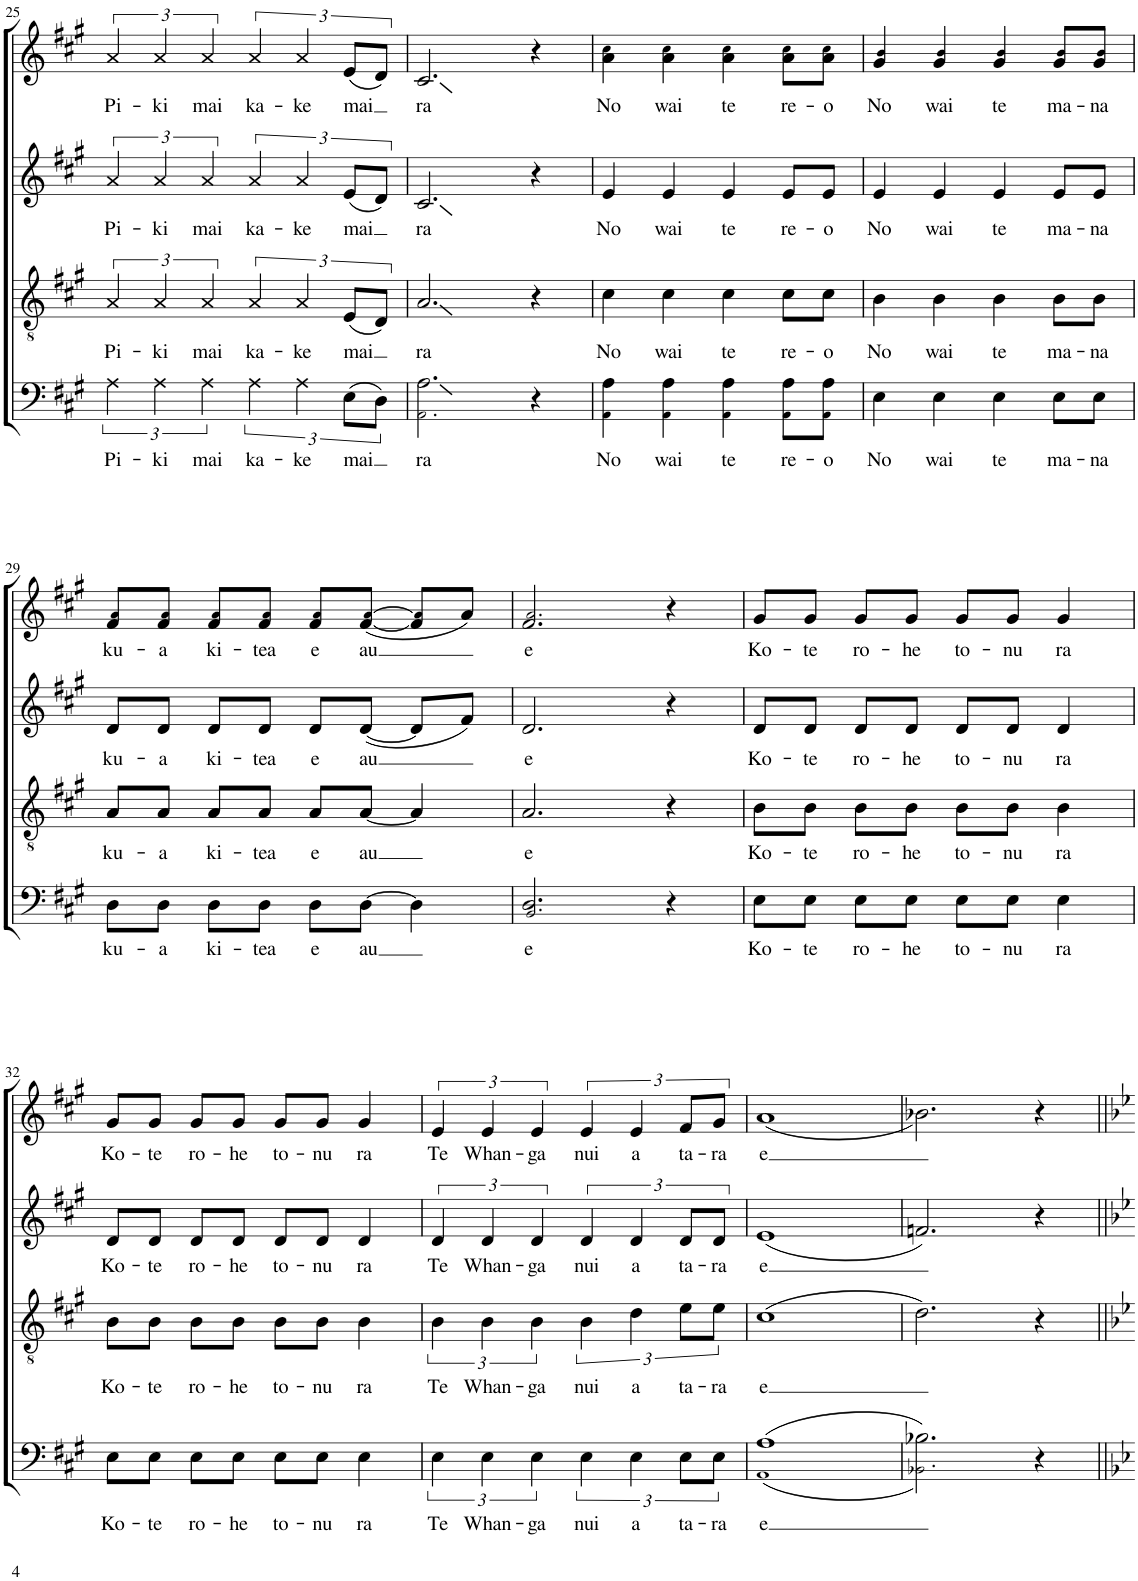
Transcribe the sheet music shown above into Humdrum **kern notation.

**kern	**text	**kern	**text	**kern	**text	**kern	**text
*part4	*part4	*part3	*part3	*part2	*part2	*part1	*part1
*staff4	*staff4	*staff3	*staff3	*staff2	*staff2	*staff1	*staff1
*I"B	*	*I"T	*	*I"A	*	*I"S	*
!!LO:PB:g=z
*clefF4	*	*clefGv2	*	*clefG2	*	*clefG2	*
*k[f#c#g#]	*	*k[f#c#g#]	*	*k[f#c#g#]	*	*k[f#c#g#]	*
*M4/4	*	*M4/4	*	*M4/4	*	*M4/4	*
=25	=25	=25	=25	=25	=25	=25	=25
!	!LO:LY:b	!	!LO:LY:b	!	!LO:LY:b	!	!LO:LY:b
6A\	Pi-	6A/	Pi-	6a/	Pi-	6a/	Pi-
!	!LO:LY:b	!	!LO:LY:b	!	!LO:LY:b	!	!LO:LY:b
6A\	-ki	6A/	-ki	6a/	-ki	6a/	-ki
!	!LO:LY:b	!	!LO:LY:b	!	!LO:LY:b	!	!LO:LY:b
6A\	mai	6A/	mai	6a/	mai	6a/	mai
!	!LO:LY:b	!	!LO:LY:b	!	!LO:LY:b	!	!LO:LY:b
6A\	ka-	6A/	ka-	6a/	ka-	6a/	ka-
!	!LO:LY:b	!	!LO:LY:b	!	!LO:LY:b	!	!LO:LY:b
6A\	-ke	6A/	-ke	6a/	-ke	6a/	-ke
!	!LO:LY:b	!	!LO:LY:b	!	!LO:LY:b	!	!LO:LY:b
(12E\L	mai	(12E/L	mai	(12e/L	mai	(12e/L	mai
12D\J)	.	12D/J)	.	12d/J)	.	12d/J)	.
=26	=26	=26	=26	=26	=26	=26	=26
!	!LO:LY:b	!	!LO:LY:b	!	!LO:LY:b	!	!LO:LY:b
2.AA!\ 2.A\	ra	2.A/	ra	2.c#/	ra	2.c#/	ra
4r	.	4r	.	4r	.	4r	.
=27	=27	=27	=27	=27	=27	=27	=27
!	!LO:LY:b	!	!LO:LY:b	!	!LO:LY:b	!	!LO:LY:b
4AA!\ 4A\	No	4c#\	No	4e/	No	4a\ 4cc#!\	No
!	!LO:LY:b	!	!LO:LY:b	!	!LO:LY:b	!	!LO:LY:b
4AA!\ 4A\	wai	4c#\	wai	4e/	wai	4a\ 4cc#!\	wai
!	!LO:LY:b	!	!LO:LY:b	!	!LO:LY:b	!	!LO:LY:b
4AA!\ 4A\	te	4c#\	te	4e/	te	4a\ 4cc#!\	te
!	!LO:LY:b	!	!LO:LY:b	!	!LO:LY:b	!	!LO:LY:b
8AA!\ 8A\L	re-	8c#\L	re-	8e/L	re-	8a\ 8cc#!\L	re-
!	!LO:LY:b	!	!LO:LY:b	!	!LO:LY:b	!	!LO:LY:b
8AA!\ 8A\J	-o	8c#\J	-o	8e/J	-o	8a\ 8cc#!\J	-o
=28	=28	=28	=28	=28	=28	=28	=28
!	!LO:LY:b	!	!LO:LY:b	!	!LO:LY:b	!	!LO:LY:b
4E\	No	4B\	No	4e/	No	4g#/ 4b!/	No
!	!LO:LY:b	!	!LO:LY:b	!	!LO:LY:b	!	!LO:LY:b
4E\	wai	4B\	wai	4e/	wai	4g#/ 4b!/	wai
!	!LO:LY:b	!	!LO:LY:b	!	!LO:LY:b	!	!LO:LY:b
4E\	te	4B\	te	4e/	te	4g#/ 4b!/	te
!	!LO:LY:b	!	!LO:LY:b	!	!LO:LY:b	!	!LO:LY:b
8E\L	ma-	8B\L	ma-	8e/L	ma-	8g#/ 8b!/L	ma-
!	!LO:LY:b	!	!LO:LY:b	!	!LO:LY:b	!	!LO:LY:b
8E\J	-na	8B\J	-na	8e/J	-na	8g#/ 8b!/J	-na
!!LO:LB:g=z
=29	=29	=29	=29	=29	=29	=29	=29
!	!LO:LY:b	!	!LO:LY:b	!	!LO:LY:b	!	!LO:LY:b
8D\L	ku-	8A/L	ku-	8d/L	ku-	8f#/ 8a!/L	ku-
!	!LO:LY:b	!	!LO:LY:b	!	!LO:LY:b	!	!LO:LY:b
8D\J	-a	8A/J	-a	8d/J	-a	8f#/ 8a!/J	-a
!	!LO:LY:b	!	!LO:LY:b	!	!LO:LY:b	!	!LO:LY:b
8D\L	ki-	8A/L	ki-	8d/L	ki-	8f#/ 8a!/L	ki-
!	!LO:LY:b	!	!LO:LY:b	!	!LO:LY:b	!	!LO:LY:b
8D\J	-tea	8A/J	-tea	8d/J	-tea	8f#/ 8a!/J	-tea
!	!LO:LY:b	!	!LO:LY:b	!	!LO:LY:b	!	!LO:LY:b
8D\L	e	8A/L	e	8d/L	e	8f#/ 8a!/L	e
!	!LO:LY:b	!	!LO:LY:b	!	!LO:LY:b	!	!LO:LY:b
[8D\J	au	[8A/J	au	([8d/J	au	([8f#/ [8a!/J	au
4D\]	.	4A/]	.	8d/L]	.	8f#/] 8a!/]L	.
.	.	.	.	8f#/J)	.	8a/J)	.
=30	=30	=30	=30	=30	=30	=30	=30
!	!LO:LY:b	!	!LO:LY:b	!	!LO:LY:b	!	!LO:LY:b
2.BB!/ 2.D/	e	2.A/	e	2.d/	e	2.f#/ 2.a!/	e
4r	.	4r	.	4r	.	4r	.
=31	=31	=31	=31	=31	=31	=31	=31
!	!LO:LY:b	!	!LO:LY:b	!	!LO:LY:b	!	!LO:LY:b
8E\L	Ko-	8B\L	Ko-	8d/L	Ko-	8g#/L	Ko-
!	!LO:LY:b	!	!LO:LY:b	!	!LO:LY:b	!	!LO:LY:b
8E\J	-te	8B\J	-te	8d/J	-te	8g#/J	-te
!	!LO:LY:b	!	!LO:LY:b	!	!LO:LY:b	!	!LO:LY:b
8E\L	ro-	8B\L	ro-	8d/L	ro-	8g#/L	ro-
!	!LO:LY:b	!	!LO:LY:b	!	!LO:LY:b	!	!LO:LY:b
8E\J	-he	8B\J	-he	8d/J	-he	8g#/J	-he
!	!LO:LY:b	!	!LO:LY:b	!	!LO:LY:b	!	!LO:LY:b
8E\L	to-	8B\L	to-	8d/L	to-	8g#/L	to-
!	!LO:LY:b	!	!LO:LY:b	!	!LO:LY:b	!	!LO:LY:b
8E\J	-nu	8B\J	-nu	8d/J	-nu	8g#/J	-nu
!	!LO:LY:b	!	!LO:LY:b	!	!LO:LY:b	!	!LO:LY:b
4E\	ra	4B\	ra	4d/	ra	4g#/	ra
!!LO:LB:g=z
=32	=32	=32	=32	=32	=32	=32	=32
!	!LO:LY:b	!	!LO:LY:b	!	!LO:LY:b	!	!LO:LY:b
8E\L	Ko-	8B\L	Ko-	8d/L	Ko-	8g#/L	Ko-
!	!LO:LY:b	!	!LO:LY:b	!	!LO:LY:b	!	!LO:LY:b
8E\J	-te	8B\J	-te	8d/J	-te	8g#/J	-te
!	!LO:LY:b	!	!LO:LY:b	!	!LO:LY:b	!	!LO:LY:b
8E\L	ro-	8B\L	ro-	8d/L	ro-	8g#/L	ro-
!	!LO:LY:b	!	!LO:LY:b	!	!LO:LY:b	!	!LO:LY:b
8E\J	-he	8B\J	-he	8d/J	-he	8g#/J	-he
!	!LO:LY:b	!	!LO:LY:b	!	!LO:LY:b	!	!LO:LY:b
8E\L	to-	8B\L	to-	8d/L	to-	8g#/L	to-
!	!LO:LY:b	!	!LO:LY:b	!	!LO:LY:b	!	!LO:LY:b
8E\J	-nu	8B\J	-nu	8d/J	-nu	8g#/J	-nu
!	!LO:LY:b	!	!LO:LY:b	!	!LO:LY:b	!	!LO:LY:b
4E\	ra	4B\	ra	4d/	ra	4g#/	ra
=33	=33	=33	=33	=33	=33	=33	=33
!	!LO:LY:b	!	!LO:LY:b	!	!LO:LY:b	!	!LO:LY:b
6E\	Te	6B\	Te	6d/	Te	6e/	Te
!	!LO:LY:b	!	!LO:LY:b	!	!LO:LY:b	!	!LO:LY:b
6E\	Whan-	6B\	Whan-	6d/	Whan-	6e/	Whan-
!	!LO:LY:b	!	!LO:LY:b	!	!LO:LY:b	!	!LO:LY:b
6E\	-ga	6B\	-ga	6d/	-ga	6e/	-ga
!	!LO:LY:b	!	!LO:LY:b	!	!LO:LY:b	!	!LO:LY:b
6E\	nui	6B\	nui	6d/	nui	6e/	nui
!	!LO:LY:b	!	!LO:LY:b	!	!LO:LY:b	!	!LO:LY:b
6E\	a	6d\	a	6d/	a	6e/	a
!	!LO:LY:b	!	!LO:LY:b	!	!LO:LY:b	!	!LO:LY:b
12E\L	ta-	12e\L	ta-	12d/L	ta-	12f#/L	ta-
!	!LO:LY:b	!	!LO:LY:b	!	!LO:LY:b	!	!LO:LY:b
12E\J	-ra	12e\J	-ra	12d/J	-ra	12g#/J	-ra
=34	=34	=34	=34	=34	=34	=34	=34
!	!LO:LY:b	!	!LO:LY:b	!	!LO:LY:b	!	!LO:LY:b
(>(<1AA! 1A	e	(>1c#	e	(<1e	e	(<1a	e
=35	=35	=35	=35	=35	=35	=35	=35
2.BB-X!\ 2.B-X\))	.	2.d\)	.	2.fn/)	.	2.b-X\)	.
4r	.	4r	.	4r	.	4r	.
=||	=||	=||	=||	=||	=||	=||	=||
*-	*-	*-	*-	*-	*-	*-	*-
